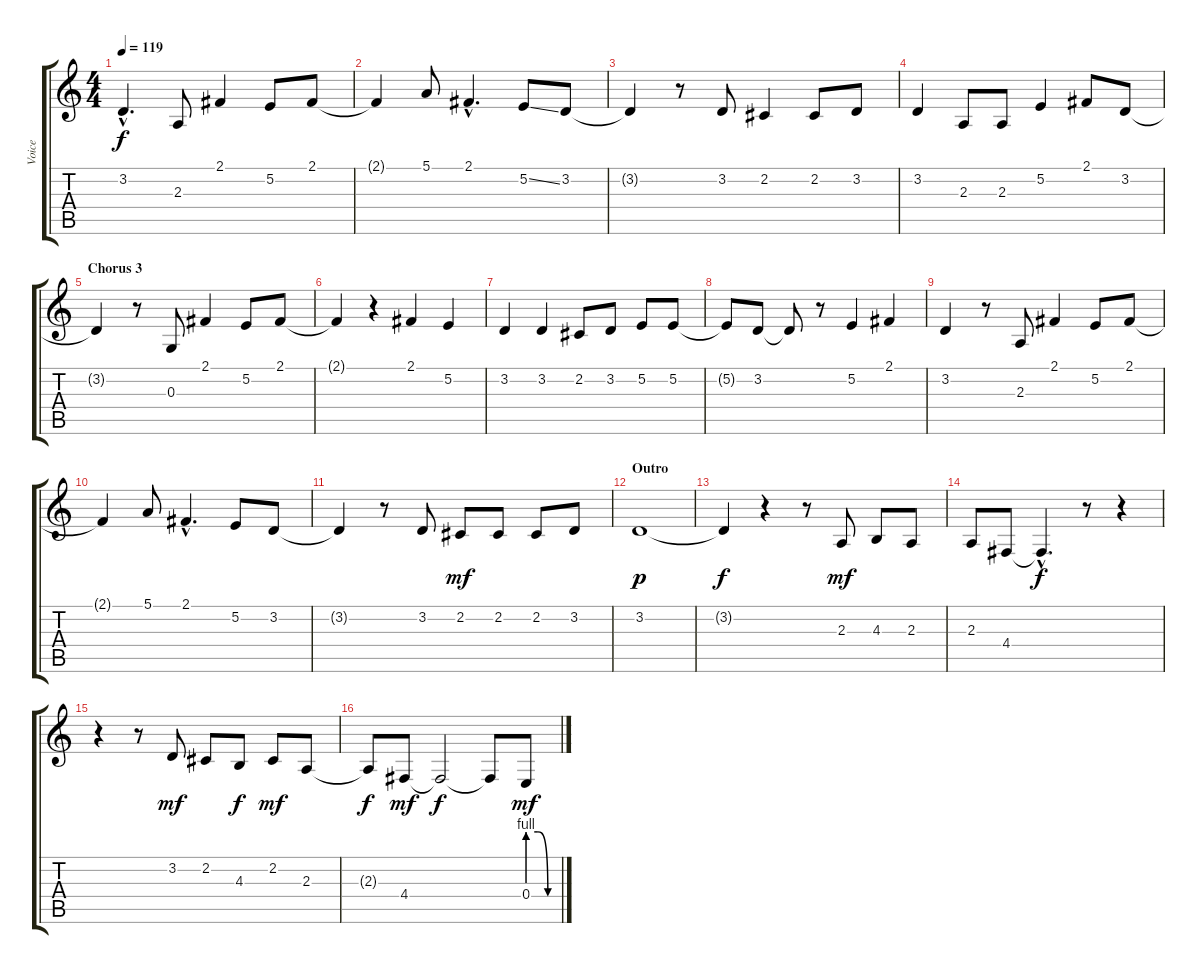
\track ("Voice" "Voice") {instrument lead1square}
\staff {score tabs}
\tuning (E4 B3 G3 D3 A2 E2) {hide}
\ts (4 4)
\tempo 119
\clef g2
\ks c
3.2{hac}.4{d dy f} 2.3.8 2.1.4 5.2.8 2.1.8 |
2.1{t}.4 5.1.8 2.1{hac}.4{d} 5.2{ss}.8 3.2.8 |
3.2{t}.4 r.8 3.2.8 2.2.4 2.2.8 3.2.8 |
3.2.4 2.3.8 2.3.8 5.2.4 2.1.8 3.2.8 |
\section ("" "Chorus 3")
3.2{t}.4 r.8 0.3.8 2.1.4 5.2.8 2.1.8 |
2.1{t}.4 r.4 2.1.4 5.2.4 |
3.2.4 3.2.4 2.2.8 3.2.8 5.2.8 5.2.8 |
5.2{t}.8 3.2.8 3.2{t}.8 r.8 5.2.4 2.1.4 |
3.2.4 r.8 2.3.8 2.1.4 5.2.8 2.1.8 |
2.1{t}.4 5.1.8 2.1{hac}.4{d} 5.2.8 3.2.8 |
3.2{t}.4 r.8 3.2.8 2.2.8{dy mf} 2.2.8 2.2.8 3.2.8{volume 12} |
\section ("" "Outro")
3.2.1{dy p volume 16} |
3.2{t}.4{dy f} r.4 r.8 2.3.8{dy mf volume 14} 4.3.8 2.3.8 |
2.3.8 4.4.8 4.4{hac t}.4{d dy f} r.8 r.4 |
r.4 r.8 3.2.8{dy mf} 2.2.8 4.3.8{dy f} 2.2.8{dy mf} 2.3.8 |
2.3{t}.8{dy f} 4.4.8{dy mf} 4.4{t}.2{dy f} 4.4{t}.8 0.4{be (custom 0 4 20 4 40 0 60 0)}.8{dy mf}
